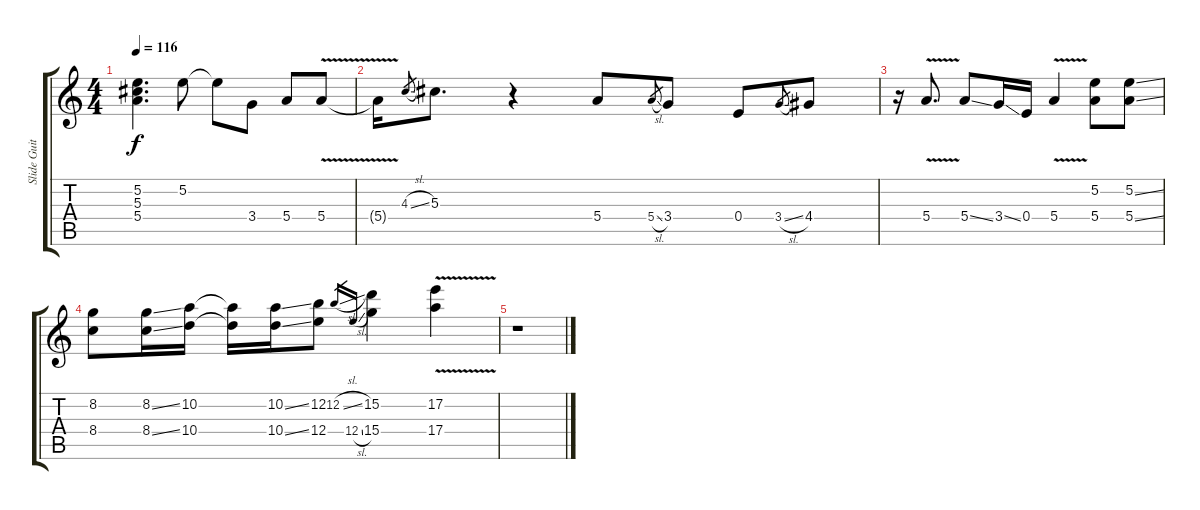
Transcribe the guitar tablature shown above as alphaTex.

\track ("Slide Guitar" "Slide Guit") {instrument electricguitarjazz}
\staff {score tabs}
\tuning (E4 B3 Ab3 E3 B2 E2) {hide}
\ts (4 4)
\tempo 116
\clef g2
\ks c
(5.2 5.3 5.4).4{d dy f} 5.2.8 5.2{t}.8 3.4.8 5.4.8 5.4{v}.8 |
5.4{t}.16 4.3{sl}.8{gr} 5.3.8{d} r.4 5.4.8 5.4{sl}.8{gr} 3.4.8 0.4.8 3.4{sl}.8{gr} 4.4.8 |
r.16 5.4{v}.8{d} 5.4{ss}.8 3.4{ss}.16 0.4.16 5.4{v}.4 (5.2 5.4).8 (5.2{ss} 5.4{ss}).8 |
(8.2 8.4).8 (8.2{ss} 8.4{ss}).16 (10.2 10.4).16 (10.2{t} 10.4{t}).16 (10.2{ss} 10.4{ss}).16 (12.2 12.4).8 12.2{sl}.16{gr} 12.4{sl}.16{gr} (15.2 15.4).4 (17.2{v} 17.4).4 |
r.1
